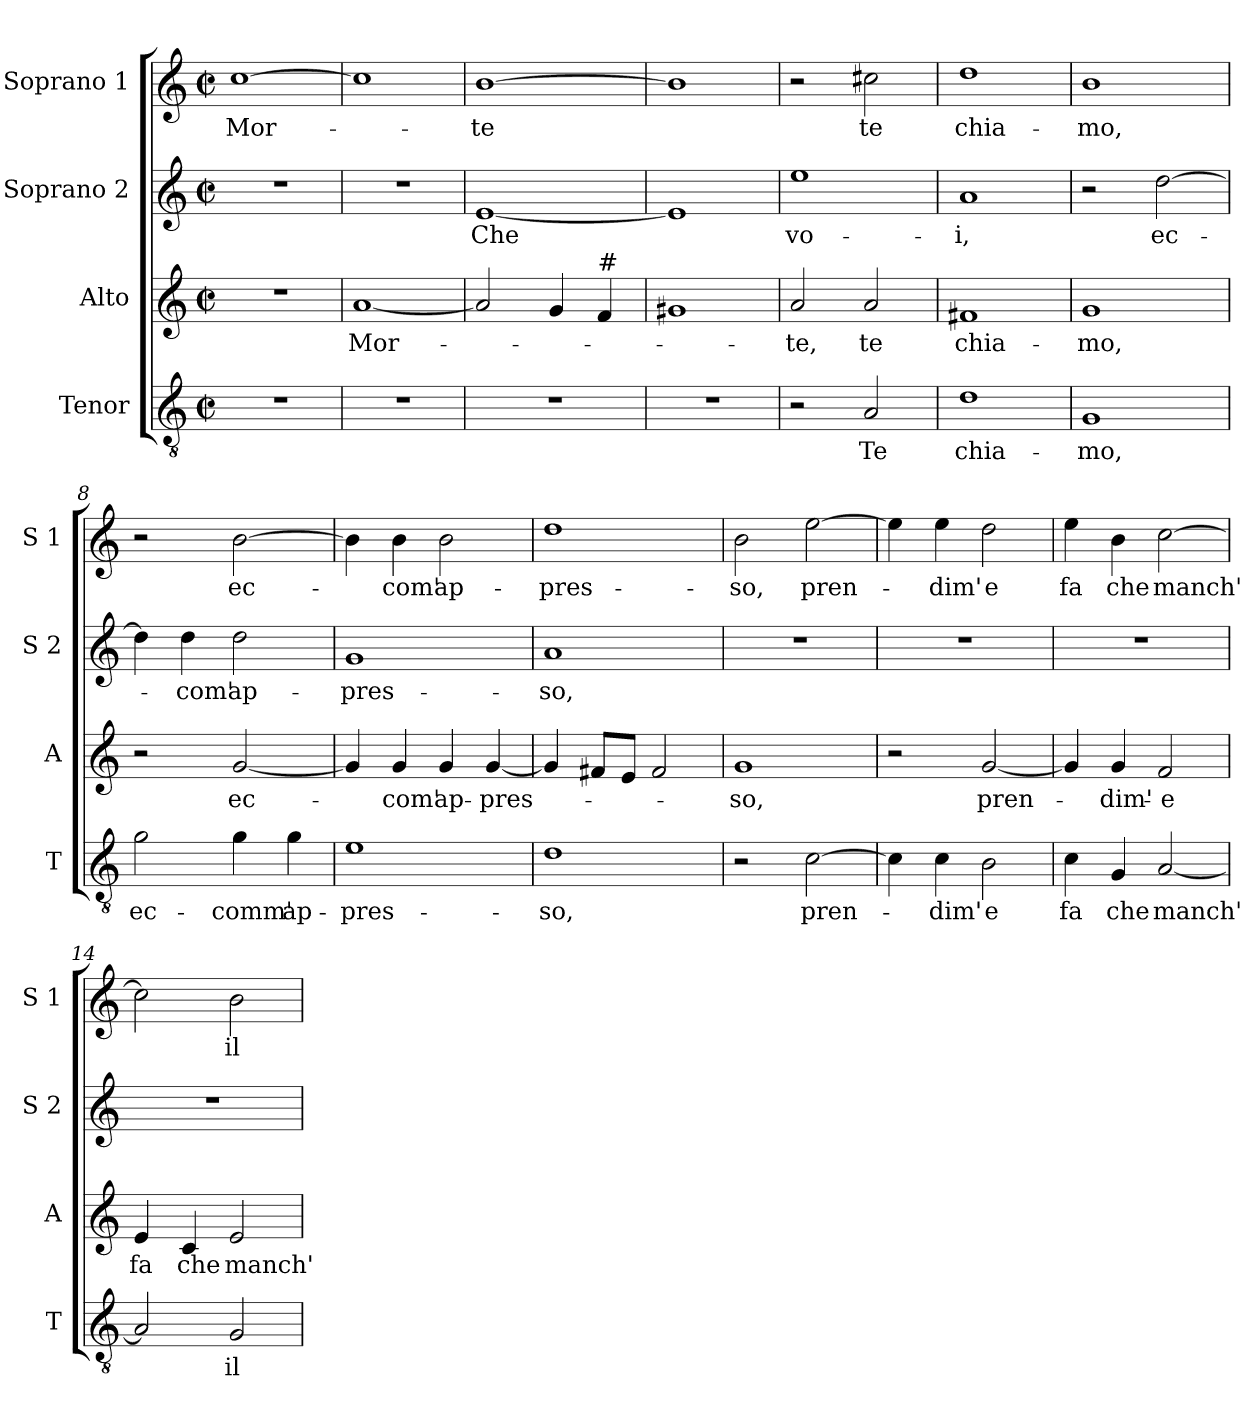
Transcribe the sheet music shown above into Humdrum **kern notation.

**kern	**text	**kern	**text	**kern	**text	**kern	**text
*part4	*part4	*part3	*part3	*part2	*part2	*part1	*part1
*staff4	*staff4	*staff3	*staff3	*staff2	*staff2	*staff1	*staff1
*I"Tenor	*	*I"Alto	*	*I"Soprano 2	*	*I"Soprano 1	*
*I'T	*	*I'A	*	*I'S 2	*	*I'S 1	*
*clefGv2	*	*clefG2	*	*clefG2	*	*clefG2	*
*k[]	*	*k[]	*	*k[]	*	*k[]	*
*C:	*	*C:	*	*C:	*	*C:	*
*M2/2	*	*M2/2	*	*M2/2	*	*M2/2	*
*met(c|)	*	*met(c|)	*	*met(c|)	*	*met(c|)	*
=1	=1	=1	=1	=1	=1	=1	=1
!	!	!	!	!	!	!	!LO:LY:b
1r	.	1r	.	1r	.	[1cc	Mor-
=2	=2	=2	=2	=2	=2	=2	=2
!	!	!	!LO:LY:b	!	!	!	!
1r	.	[1a	Mor-	1r	.	1cc]	.
=3	=3	=3	=3	=3	=3	=3	=3
!	!	!	!	!	!LO:LY:b	!	!LO:LY:b
1r	.	2a/]	.	[1e	Che	[1b	-te
.	.	4g/	.	.	.	.	.
!	!	!LO:TX:a:t=#	!	!	!	!	!
.	.	4f/	.	.	.	.	.
=4	=4	=4	=4	=4	=4	=4	=4
1r	.	1g#X	.	1e]	.	1b]	.
=5	=5	=5	=5	=5	=5	=5	=5
!	!	!	!LO:LY:b	!	!LO:LY:b	!	!
2r	.	2a/	-te,	1ee	vo-	2r	.
!	!LO:LY:b	!	!LO:LY:b	!	!	!	!LO:LY:b
2A/	Te	2a/	te	.	.	2cc#X\	te
!!LO:LB:g=z
=6	=6	=6	=6	=6	=6	=6	=6
!	!LO:LY:b	!	!LO:LY:b	!	!LO:LY:b	!	!LO:LY:b
1d	chia-	1f#X	chia-	1a	-i,	1dd	chia-
=7	=7	=7	=7	=7	=7	=7	=7
!	!LO:LY:b	!	!LO:LY:b	!	!	!	!LO:LY:b
1G	-mo,	1g	-mo,	2r	.	1b	-mo,
!	!	!	!	!	!LO:LY:b	!	!
.	.	.	.	[2dd\	ec-	.	.
=8	=8	=8	=8	=8	=8	=8	=8
!	!LO:LY:b	!	!	!	!	!	!
2g\	ec-	2r	.	4dd\]	.	2r	.
!	!	!	!	!	!LO:LY:b	!	!
.	.	.	.	4dd\	-com'	.	.
!	!LO:LY:b	!	!LO:LY:b	!	!LO:LY:b	!	!LO:LY:b
4g\	-comm'	[2g/	ec-	2dd\	ap-	[2b\	ec-
!	!LO:LY:b	!	!	!	!	!	!
4g\	ap-	.	.	.	.	.	.
=9	=9	=9	=9	=9	=9	=9	=9
!	!LO:LY:b	!	!	!	!LO:LY:b	!	!
1e	-pres-	4g/]	.	1g	-pres-	4b\]	.
!	!	!	!LO:LY:b	!	!	!	!LO:LY:b
.	.	4g/	-com'	.	.	4b\	-com'
!	!	!	!LO:LY:b	!	!	!	!LO:LY:b
.	.	4g/	ap-	.	.	2b\	ap-
!	!	!	!LO:LY:b	!	!	!	!
.	.	[4g/	-pres-	.	.	.	.
=10	=10	=10	=10	=10	=10	=10	=10
!	!LO:LY:b	!	!	!	!LO:LY:b	!	!LO:LY:b
1d	-so,	4g/]	.	1a	-so,	1dd	-pres-
.	.	8f#X/L	.	.	.	.	.
.	.	8e/J	.	.	.	.	.
.	.	2f#/	.	.	.	.	.
!!LO:LB:g=z
=11	=11	=11	=11	=11	=11	=11	=11
!	!	!	!LO:LY:b	!	!	!	!LO:LY:b
2r	.	1g	-so,	1r	.	2b\	-so,
!	!LO:LY:b	!	!	!	!	!	!LO:LY:b
[2c\	pren-	.	.	.	.	[2ee\	pren-
=12	=12	=12	=12	=12	=12	=12	=12
4c\]	.	2r	.	1r	.	4ee\]	.
!	!LO:LY:b	!	!	!	!	!	!LO:LY:b
4c\	-dim'	.	.	.	.	4ee\	-dim'
!	!LO:LY:b	!	!LO:LY:b	!	!	!	!LO:LY:b
2B\	e	[2g/	pren-	.	.	2dd\	e
=13	=13	=13	=13	=13	=13	=13	=13
!	!LO:LY:b	!	!	!	!	!	!LO:LY:b
4c\	fa	4g/]	.	1r	.	4ee\	fa
!	!LO:LY:b	!	!LO:LY:b	!	!	!	!LO:LY:b
4G/	che	4g/	-dim'-	.	.	4b\	che
!	!LO:LY:b	!	!LO:LY:b	!	!	!	!LO:LY:b
[2A/	manch'	2f/	-e	.	.	[2cc\	manch'
=14	=14	=14	=14	=14	=14	=14	=14
!	!	!	!LO:LY:b	!	!	!	!
2A/]	.	4e/	fa	1r	.	2cc\]	.
!	!	!	!LO:LY:b	!	!	!	!
.	.	4c/	che	.	.	.	.
!	!LO:LY:b	!	!LO:LY:b	!	!	!	!LO:LY:b
2G/	il	2e/	manch'	.	.	2b\	il
=	=	=	=	=	=	=	=
*-	*-	*-	*-	*-	*-	*-	*-
